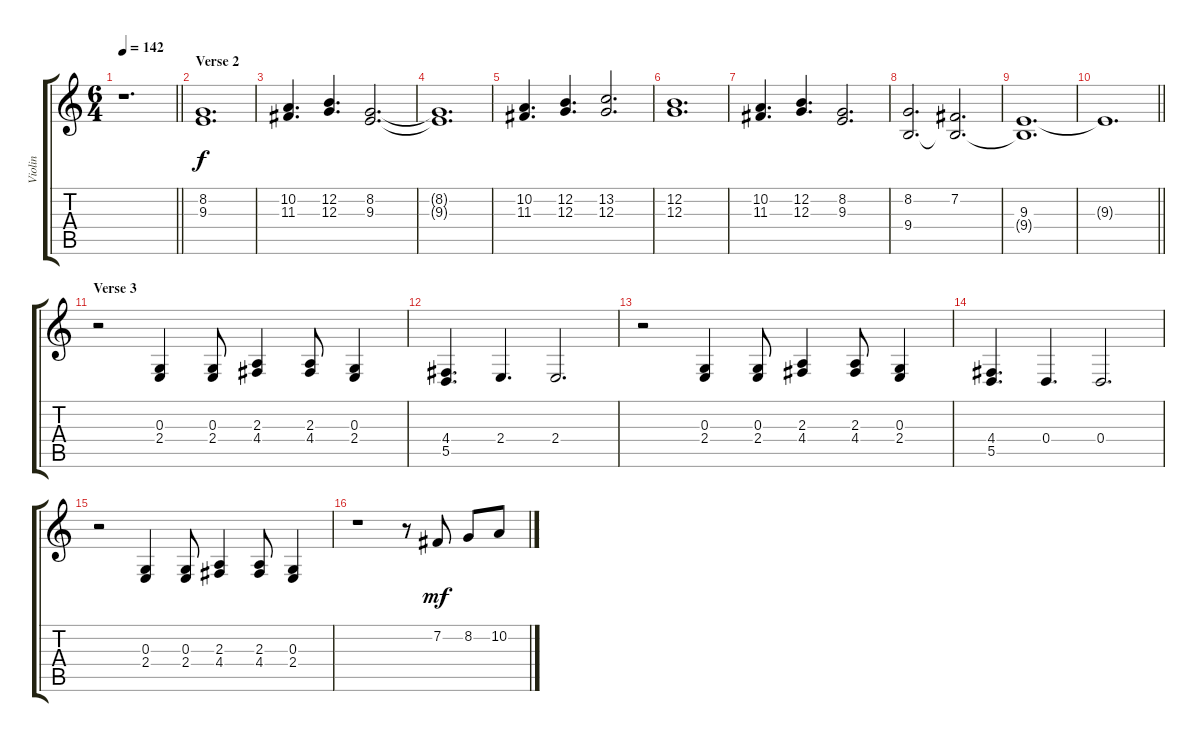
\track ("Violin" "Violin") {instrument synthstrings2}
\staff {score tabs}
\tuning (E4 B3 G3 D3 A2 E2) {hide}
\ts (6 4)
\tempo 142
\clef g2
\barLineRight lightlight
\ks c
r.1{d dy f} |
\section ("" "Verse 2")
(8.2 9.3).1{d volume 8} |
(10.2 11.3).4{d} (12.2 12.3).4{d} (8.2 9.3).2{d} |
(8.2{t} 9.3{t}).1{d} |
(10.2 11.3).4{d} (12.2 12.3).4{d} (13.2 12.3).2{d} |
(12.2 12.3).1{d} |
(10.2 11.3).4{d} (12.2 12.3).4{d} (8.2 9.3).2{d} |
(8.2 9.4).2{d} (7.2 9.4{t}).2{d} |
(9.3 9.4{t}).1{d} |
\barLineRight lightlight
9.3{t}.1{d} |
\section ("" "Verse 3")
r.2 (0.3 2.4).4 (0.3 2.4).8 (2.3 4.4).4 (2.3 4.4).8 (0.3 2.4).4 |
(4.4 5.5).4{d} 2.4.4{d} 2.4.2{d} |
r.2 (0.3 2.4).4 (0.3 2.4).8 (2.3 4.4).4 (2.3 4.4).8 (0.3 2.4).4 |
(4.4 5.5).4{d} 0.4.4{d} 0.4.2{d} |
r.2 (0.3 2.4).4 (0.3 2.4).8 (2.3 4.4).4 (2.3 4.4).8 (0.3 2.4).4 |
r.1 r.8 7.2.8{dy mf volume 14} 8.2.8 10.2.8
